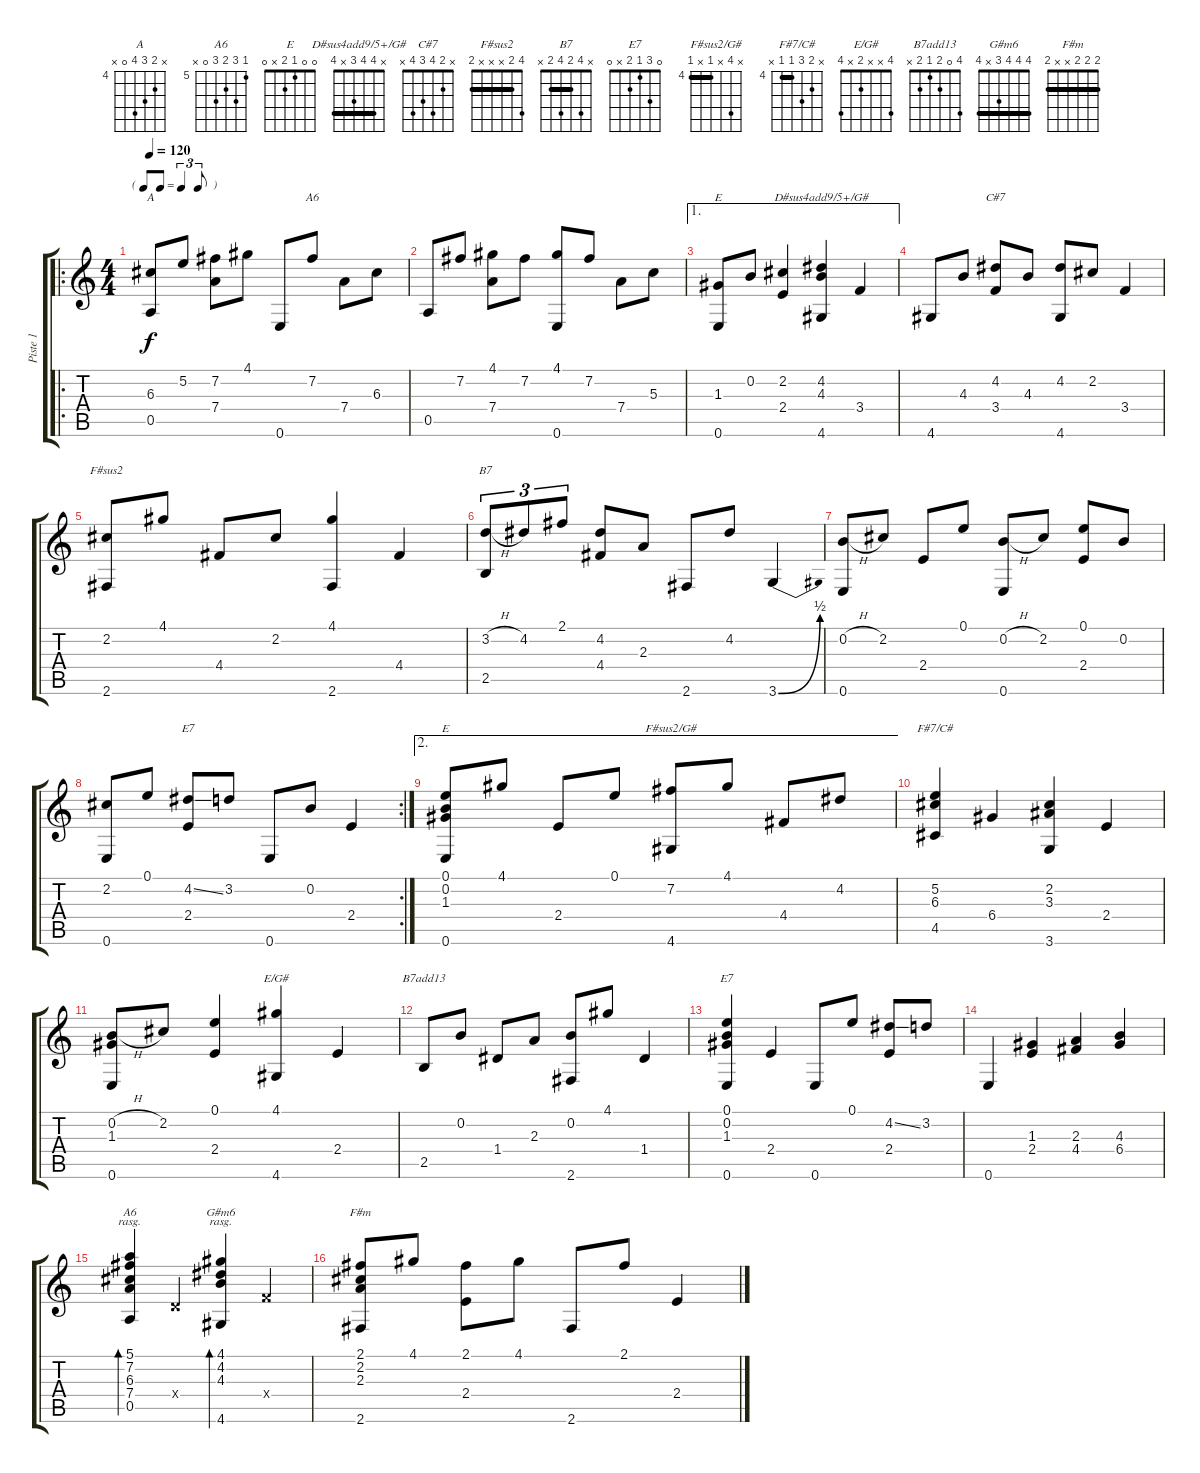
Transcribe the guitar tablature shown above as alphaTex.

\track ("Piste 1" "Piste 1") {instrument acousticguitarnylon}
\staff {score tabs}
\tuning (E4 B3 G3 D3 A2 E2) {hide}
\chord ("A" x 5 6 7 0 x) {firstfret 4}
\chord ("A6" x 7 6 7 0 x) {firstfret 6}
\chord ("E" x 0 1 2 x 0)
\chord ("D#sus4add9/5+/G#" x 4 4 3 x 4) {barre 4}
\chord ("C#7" x 2 4 3 4 x)
\chord ("F#sus2" 4 2 x x x 2) {barre 2}
\chord ("B7" x 4 2 4 2 x) {barre 2}
\chord ("E7" x 3 1 2 x 0)
\chord ("E" 0 0 1 2 x 0)
\chord ("F#sus2/G#" x 7 x 4 x 4) {firstfret 4 barre 4}
\chord ("F#7/C#" x 5 6 4 4 x) {firstfret 4 barre 4}
\chord ("E/G#" 4 x x 2 x 4)
\chord ("B7add13" 4 0 2 1 2 x)
\chord ("E7" 0 3 1 2 x 0)
\chord ("A6" 5 7 6 7 0 x) {firstfret 5}
\chord ("G#m6" 4 4 4 3 x 4) {barre 4}
\chord ("F#m" 2 2 2 x x 2) {barre 2}
\ro
\ts (4 4)
\tf triplet8th
\tempo 120
\clef g2
\ks c
(6.3 0.5).8{ch "A" dy f instrument acousticguitarnylon} 5.2.8 (7.2 7.4).8 4.1.8 0.6.8 7.2.8{ch "A6"} 7.4.8 6.3.8 |
0.5.8 7.2.8 (4.1 7.4).8 7.2.8 (4.1 0.6).8 7.2.8 7.4.8 5.3.8 |
\ae 1
(1.3 0.6).8{ch "E"} 0.2.8 (2.2 2.4).4 (4.2 4.3 4.6).4{ch "D#sus4add9/5+/G#"} 3.4.4 |
4.6.8 4.3.8 (4.2 3.4).8{ch "C#7"} 4.3.8 (4.2 4.6).8 2.2.8 3.4.4 |
(2.2 2.6).8{ch "F#sus2"} 4.1.8 4.4.8 2.2.8 (4.1 2.6).4 4.4.4 |
(3.2{h} 2.5).8{tu (3 2) ch "B7"} 4.2.8{tu (3 2)} 2.1.8{tu (3 2)} (4.2 4.4).8 2.3.8 2.6.8 4.2.8 3.6{be (bend 0 0 60 2)}.4 |
(0.2{h} 0.6).8 2.2.8 2.4.8 0.1.8 (0.2{h} 0.6).8 2.2.8 (0.1 2.4).8 0.2.8 |
\rc 2
(2.2 0.6).8 0.1.8 (4.2{ss} 2.4).8{ch "E7"} 3.2.8 0.6.8 0.2.8 2.4.4 |
\ae 2
(0.1 0.2 1.3 0.6).8{ch "E"} 4.1.8 2.4.8 0.1.8 (7.2 4.6).8{ch "F#sus2/G#"} 4.1.8 4.4.8 4.2.8 |
(5.2 6.3 4.5).4{ch "F#7/C#"} 6.4.4 (2.2 3.3 3.6).4 2.4.4 |
(0.2{h} 1.3 0.6).8 2.2.8 (0.1 2.4).4 (4.1 4.6).4{ch "E/G#"} 2.4.4 |
2.5.8{ch "B7add13"} 0.2.8 1.4.8 2.3.8 (0.2 2.6).8 4.1.8 1.4.4 |
(0.1 0.2 1.3 0.6).4{ch "E7"} 2.4.4 0.6.8 0.1.8 (4.2{ss} 2.4).8 3.2.8 |
0.6.4 (1.3 2.4).4 (2.3 4.4).4 (4.3 6.4).4 |
(5.1 7.2 6.3 7.4 0.5).4{bd 480 ch "A6" rasg ii} 0.4{x}.4 (4.1 4.2 4.3 4.6).4{bd 480 ch "G#m6" rasg ii} 3.4{x}.4 |
(2.1 2.2 2.3 2.6).8{ch "F#m"} 4.1.8 (2.1 2.4).8 4.1.8 2.6.8 2.1.8 2.4.4
